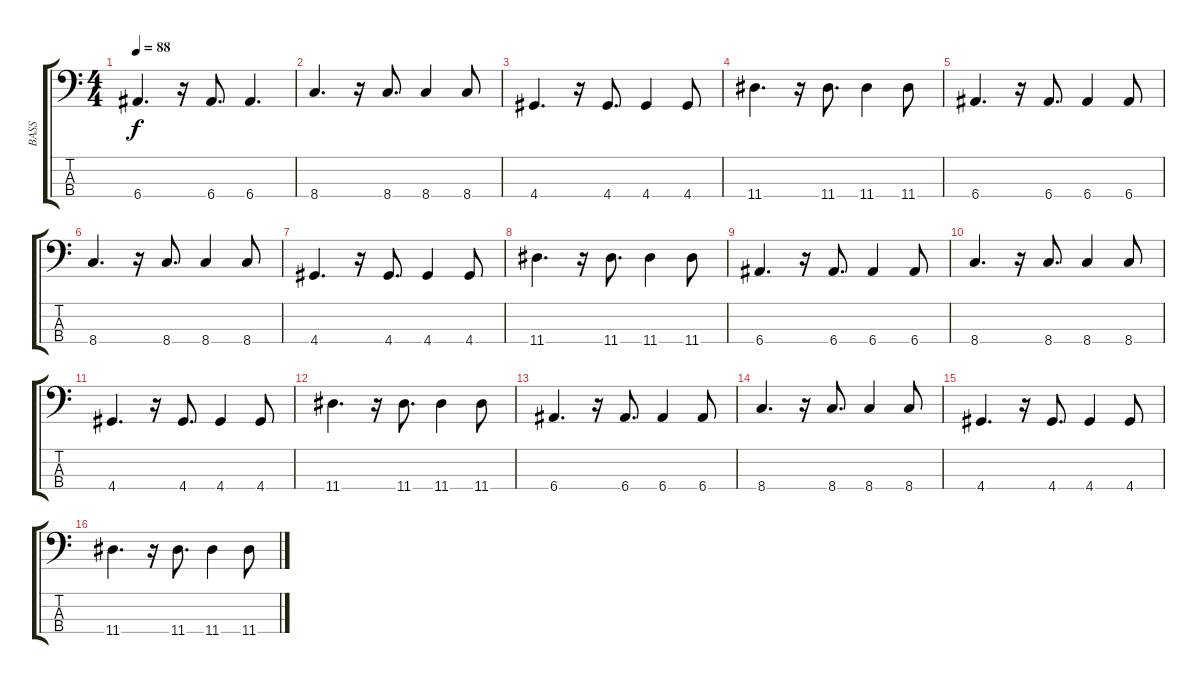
\track ("BASS" "BASS") {instrument electricbasspick}
\staff {score tabs}
\tuning (G2 D2 A1 E1) {hide}
\ts (4 4)
\tempo 88
\clef f4
\ks c
6.4.4{d dy f} r.16 6.4.8{d} 6.4.4{d} |
8.4.4{d} r.16 8.4.8{d} 8.4.4 8.4.8 |
4.4.4{d} r.16 4.4.8{d} 4.4.4 4.4.8 |
11.4.4{d} r.16 11.4.8{d} 11.4.4 11.4.8 |
6.4.4{d} r.16 6.4.8{d} 6.4.4 6.4.8 |
8.4.4{d} r.16 8.4.8{d} 8.4.4 8.4.8 |
4.4.4{d} r.16 4.4.8{d} 4.4.4 4.4.8 |
11.4.4{d} r.16 11.4.8{d} 11.4.4 11.4.8 |
6.4.4{d} r.16 6.4.8{d} 6.4.4 6.4.8 |
8.4.4{d} r.16 8.4.8{d} 8.4.4 8.4.8 |
4.4.4{d} r.16 4.4.8{d} 4.4.4 4.4.8 |
11.4.4{d} r.16 11.4.8{d} 11.4.4 11.4.8 |
6.4.4{d} r.16 6.4.8{d} 6.4.4 6.4.8 |
8.4.4{d} r.16 8.4.8{d} 8.4.4 8.4.8 |
4.4.4{d} r.16 4.4.8{d} 4.4.4 4.4.8 |
11.4.4{d} r.16 11.4.8{d} 11.4.4 11.4.8
